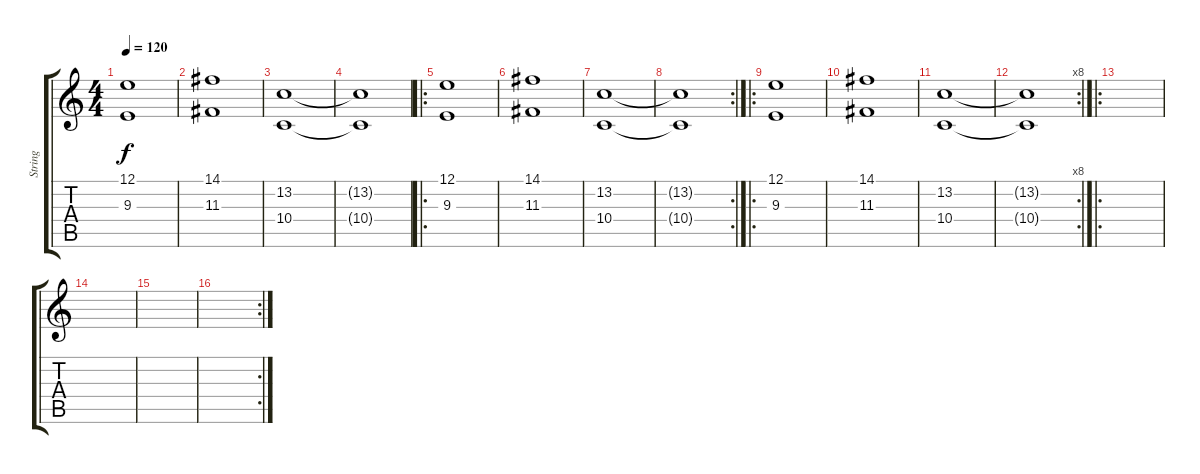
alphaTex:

\track ("String" "String") {instrument stringensemble2}
\staff {score tabs}
\tuning (E4 B3 G3 D3 A2 E2) {hide}
\ts (4 4)
\tempo 120
\clef g2
\ks c
(12.1 9.3).1{dy f} |
(14.1 11.3).1 |
(13.2 10.4).1 |
(13.2{t} 10.4{t}).1 |
\ro
(12.1 9.3).1 |
(14.1 11.3).1 |
(13.2 10.4).1 |
\rc 2
(13.2{t} 10.4{t}).1 |
\ro
(12.1 9.3).1 |
(14.1 11.3).1 |
(13.2 10.4).1 |
\rc 8
(13.2{t} 10.4{t}).1 |
\ro
|
|
|
\rc 2
